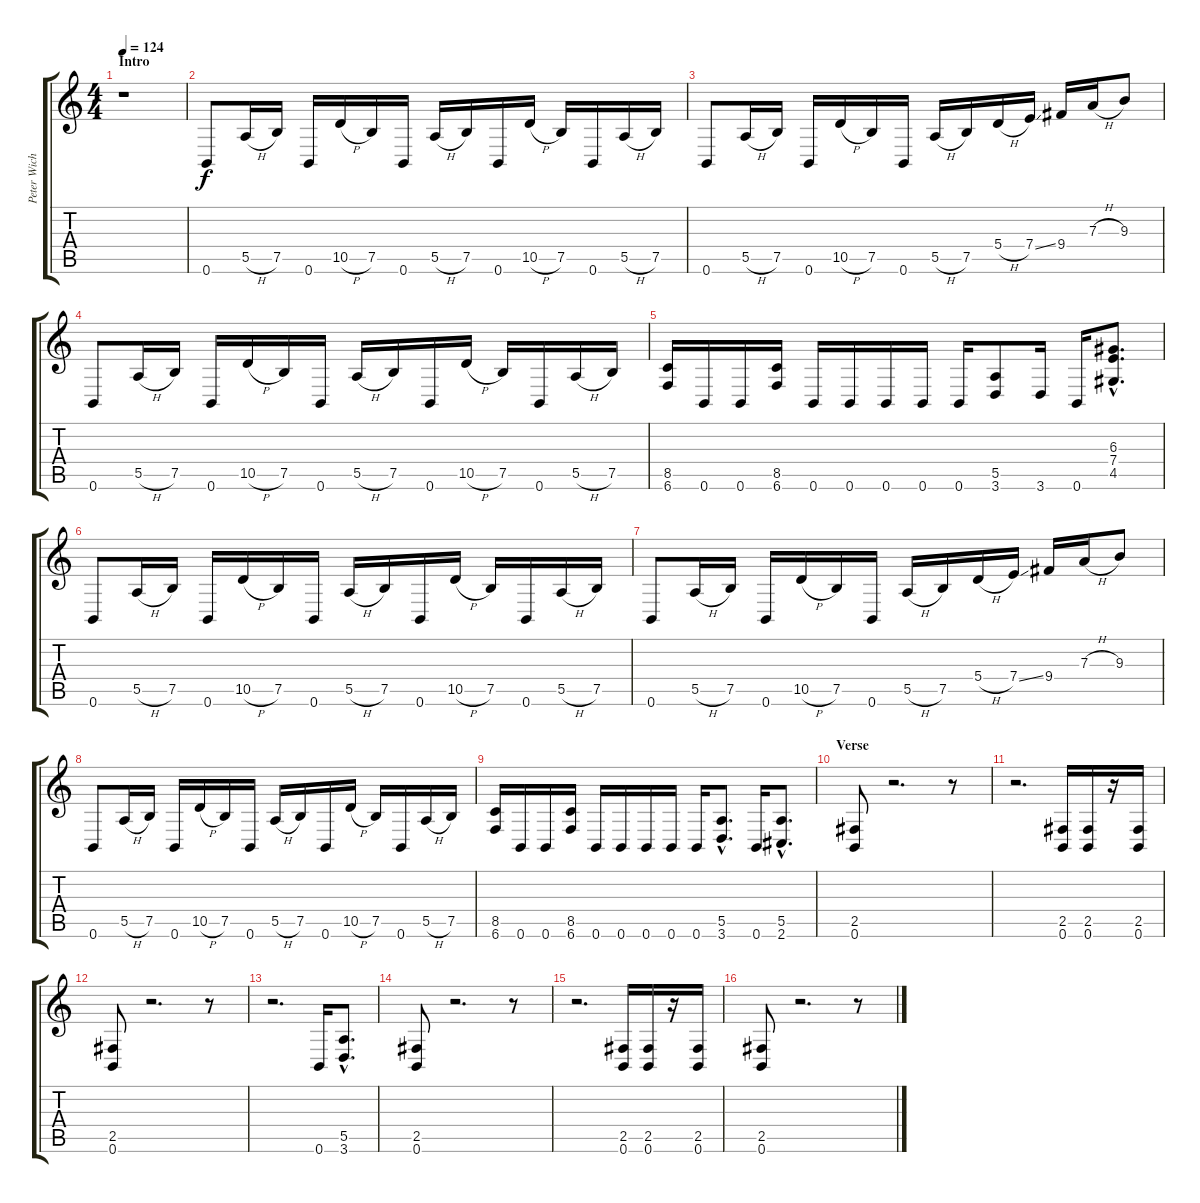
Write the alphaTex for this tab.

\track ("Peter Wichers" "Peter Wich") {instrument distortionguitar}
\staff {score tabs}
\tuning (B3 Gb3 D3 A2 E2 B1) {hide}
\ts (4 4)
\section ("" "Intro")
\tempo 124
\clef g2
\ks c
r.1{dy f instrument distortionguitar} |
0.6.8 5.5{h}.16 7.5.16 0.6.16 10.5{h}.16 7.5.16 0.6.16 5.5{h}.16 7.5.16 0.6.16 10.5{h}.16 7.5.16 0.6.16 5.5{h}.16 7.5.16 |
0.6.8 5.5{h}.16 7.5.16 0.6.16 10.5{h}.16 7.5.16 0.6.16 5.5{h}.16 7.5.16 5.4{h}.16 7.4{ss}.16 9.4.16 7.3{h}.16 9.3.8 |
0.6.8 5.5{h}.16 7.5.16 0.6.16 10.5{h}.16 7.5.16 0.6.16 5.5{h}.16 7.5.16 0.6.16 10.5{h}.16 7.5.16 0.6.16 5.5{h}.16 7.5.16 |
(8.5 6.6).16 0.6.16 0.6.16 (8.5 6.6).16 0.6.16 0.6.16 0.6.16 0.6.16 0.6.16 (5.5 3.6).8 3.6.16 0.6.16 (6.3{hac} 7.4{hac} 4.5{hac}).8{d} |
0.6.8 5.5{h}.16 7.5.16 0.6.16 10.5{h}.16 7.5.16 0.6.16 5.5{h}.16 7.5.16 0.6.16 10.5{h}.16 7.5.16 0.6.16 5.5{h}.16 7.5.16 |
0.6.8 5.5{h}.16 7.5.16 0.6.16 10.5{h}.16 7.5.16 0.6.16 5.5{h}.16 7.5.16 5.4{h}.16 7.4{ss}.16 9.4.16 7.3{h}.16 9.3.8 |
0.6.8 5.5{h}.16 7.5.16 0.6.16 10.5{h}.16 7.5.16 0.6.16 5.5{h}.16 7.5.16 0.6.16 10.5{h}.16 7.5.16 0.6.16 5.5{h}.16 7.5.16 |
(8.5 6.6).16 0.6.16 0.6.16 (8.5 6.6).16 0.6.16 0.6.16 0.6.16 0.6.16 0.6.16 (5.5{hac} 3.6{hac}).8{d} 0.6.16 (5.5{hac} 2.6{hac}).8{d} |
\section ("" "Verse")
(2.5 0.6).8 r.2{d} r.8 |
r.2{d} (2.5 0.6).16 (2.5 0.6).16 r.16 (2.5 0.6).16 |
(2.5 0.6).8 r.2{d} r.8 |
r.2{d} 0.6.16 (5.5{hac} 3.6{hac}).8{d} |
(2.5 0.6).8 r.2{d} r.8 |
r.2{d} (2.5 0.6).16 (2.5 0.6).16 r.16 (2.5 0.6).16 |
(2.5 0.6).8 r.2{d} r.8
